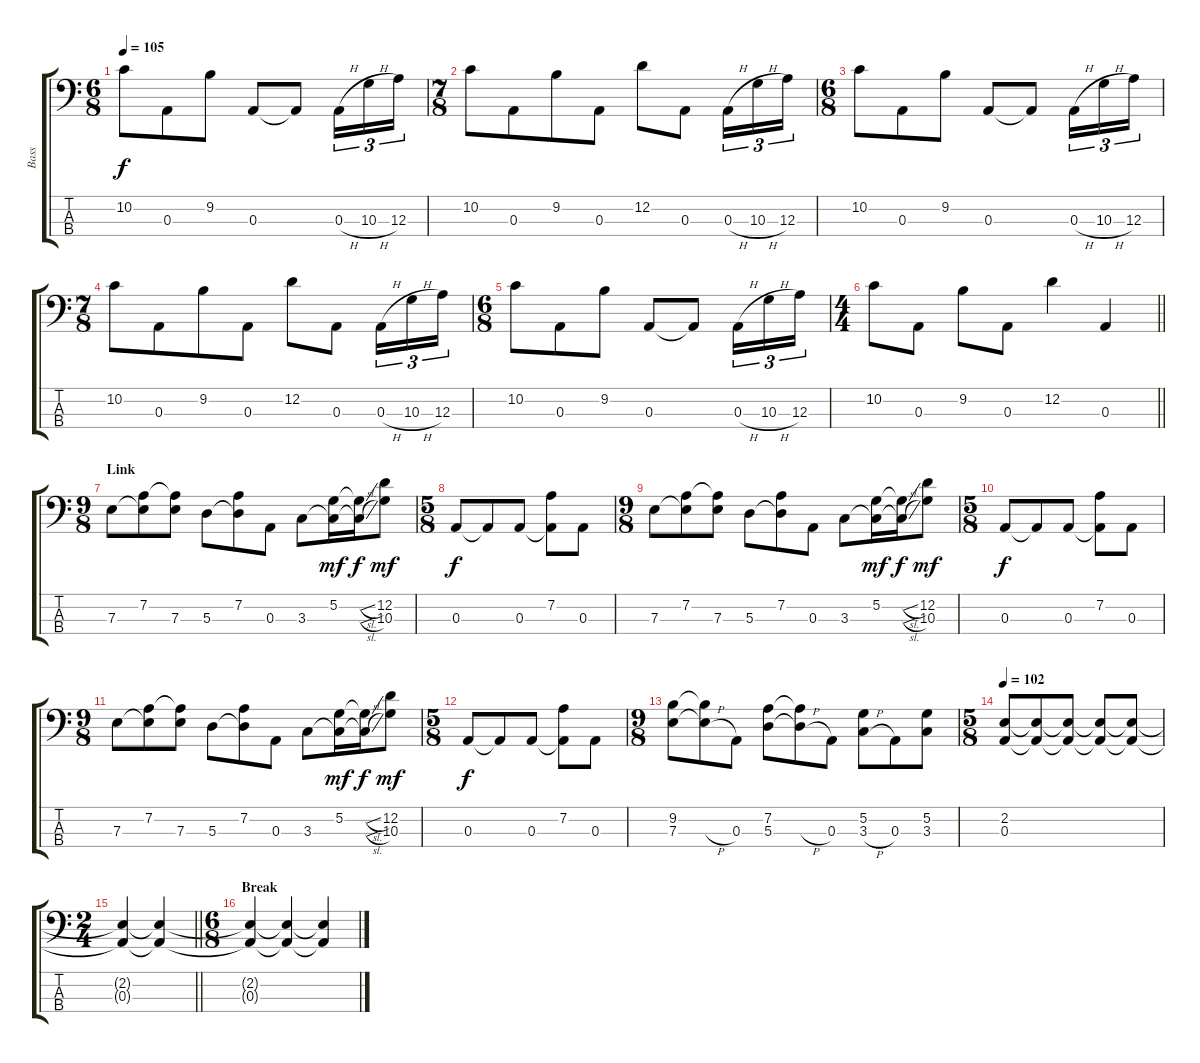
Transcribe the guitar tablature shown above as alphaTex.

\track ("Bass" "Bass") {instrument electricbasspick}
\staff {score tabs}
\tuning (G2 D2 A1 D1) {hide}
\ts (6 8)
\tempo 105
\clef f4
\ks c
10.2.8{dy f} 0.3.8 9.2.8 0.3.8 0.3{t}.8 0.3{h}.16{tu (3 2)} 10.3{h}.16{tu (3 2)} 12.3.16{tu (3 2)} |
\ts (7 8)
10.2.8 0.3.8 9.2.8 0.3.8 12.2.8 0.3.8 0.3{h}.16{tu (3 2)} 10.3{h}.16{tu (3 2)} 12.3.16{tu (3 2)} |
\ts (6 8)
10.2.8 0.3.8 9.2.8 0.3.8 0.3{t}.8 0.3{h}.16{tu (3 2)} 10.3{h}.16{tu (3 2)} 12.3.16{tu (3 2)} |
\ts (7 8)
10.2.8 0.3.8 9.2.8 0.3.8 12.2.8 0.3.8 0.3{h}.16{tu (3 2)} 10.3{h}.16{tu (3 2)} 12.3.16{tu (3 2)} |
\ts (6 8)
10.2.8 0.3.8 9.2.8 0.3.8 0.3{t}.8 0.3{h}.16{tu (3 2)} 10.3{h}.16{tu (3 2)} 12.3.16{tu (3 2)} |
\ts (4 4)
\barLineRight lightlight
10.2.8 0.3.8 9.2.8 0.3.8 12.2.4 0.3.4 |
\ts (9 8)
\section ("" "Link")
7.3.8 (7.2 7.3{t}).8 (7.2{t} 7.3).8 5.3.8 (7.2 5.3{t}).8 0.3.8 3.3.8 (5.2 3.3{t}).16{dy mf} (5.2{sl t} 3.3{sl t}).16{dy f} (12.2 10.3).8{dy mf} |
\ts (5 8)
0.3.8{dy f} 0.3{t}.8 0.3.8 (7.2 0.3{t}).8 0.3.8 |
\ts (9 8)
7.3.8 (7.2 7.3{t}).8 (7.2{t} 7.3).8 5.3.8 (7.2 5.3{t}).8 0.3.8 3.3.8 (5.2 3.3{t}).16{dy mf} (5.2{sl t} 3.3{sl t}).16{dy f} (12.2 10.3).8{dy mf} |
\ts (5 8)
0.3.8{dy f} 0.3{t}.8 0.3.8 (7.2 0.3{t}).8 0.3.8 |
\ts (9 8)
7.3.8 (7.2 7.3{t}).8 (7.2{t} 7.3).8 5.3.8 (7.2 5.3{t}).8 0.3.8 3.3.8 (5.2 3.3{t}).16{dy mf} (5.2{sl t} 3.3{sl t}).16{dy f} (12.2 10.3).8{dy mf} |
\ts (5 8)
0.3.8{dy f} 0.3{t}.8 0.3.8 (7.2 0.3{t}).8 0.3.8 |
\ts (9 8)
(9.2 7.3).8 (9.2{t} 7.3{h t}).8 0.3.8 (7.2 5.3).8 (7.2{t} 5.3{h t}).8 0.3.8 (5.2 3.3{h}).8 0.3.8 (5.2 3.3).8 |
\ts (5 8)
\tempo 102
(2.2 0.3).8 (2.2{t} 0.3{t}).8 (2.2{t} 0.3{t}).8 (2.2{t} 0.3{t}).8 (2.2{t} 0.3{t}).8 |
\ts (2 4)
\barLineRight lightlight
(2.2{t} 0.3{t}).4 (2.2{t} 0.3{t}).4 |
\ts (6 8)
\section ("" "Break")
(2.2{t} 0.3{t}).4 (2.2{t} 0.3{t}).4 (2.2{t} 0.3{t}).4
